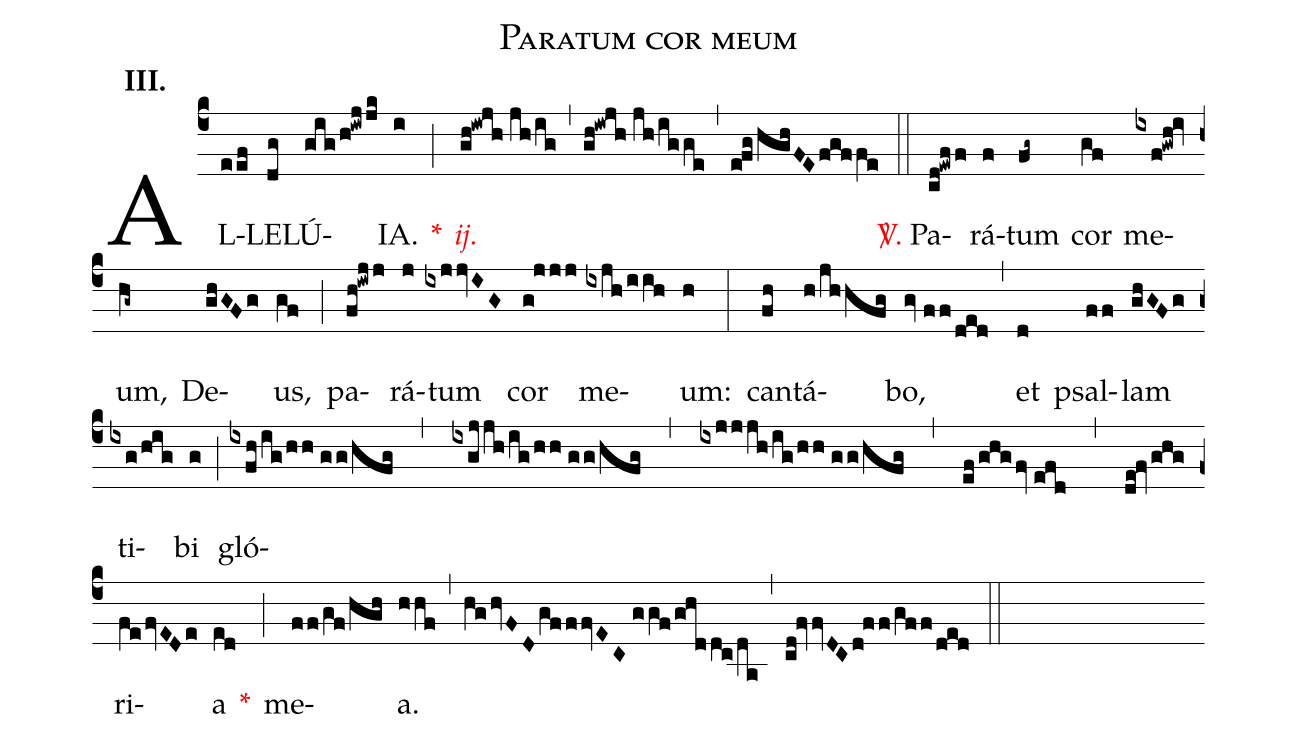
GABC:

name:Paratum cor meum;
mode:III.;
office-part:Alleluia;
%%
(c4) AL(eef)LE(dg)LÚ(gig/h!iwjjk)IA.(i) <v>\red{*}</v>(;) <v>\redit{ij.}</v>(gh!iwjh//jh/ig) (,) (gh!iwjh//jh/igge) (,) (e!fg/hghFE/fgffe) (::) <v>\red{\Vbar.}</v> Pa(cd!ewff)rá(f)tum(fg~) cor(gf) me(ixf!gwh!iv)um,(hg~) De(ghGFg)us,(gf) (;) pa(fh!iwjj)rá(j)tum(ixjjvIG) cor(g!jjj) me(ix!jh/iih)um:(h) (:) can(fh)tá(h/jhhfg)bo,(gv//ff/ded) (,) et(d) psal(ff)lam(ghGFg) ti(ixg/hig)bi(g) (;) gló(ixfh/ig/hh//gg/hfg , ixgjjh/ig/hh//gg/hfg , ixjjjh/ig/hh//gg/hfg , ef/ghg/fv//efd , de!fv/ghg)ri(fe/fvEDe)a(ed) <v>\red{*}</v>(;) me(ff/gf/hgh)a.(hhf) (,) (hg/hvFD/gfffvEC//ggf/ghddc/da) (,) (cd!fvvDCd!ff/gff/ded) (::)
